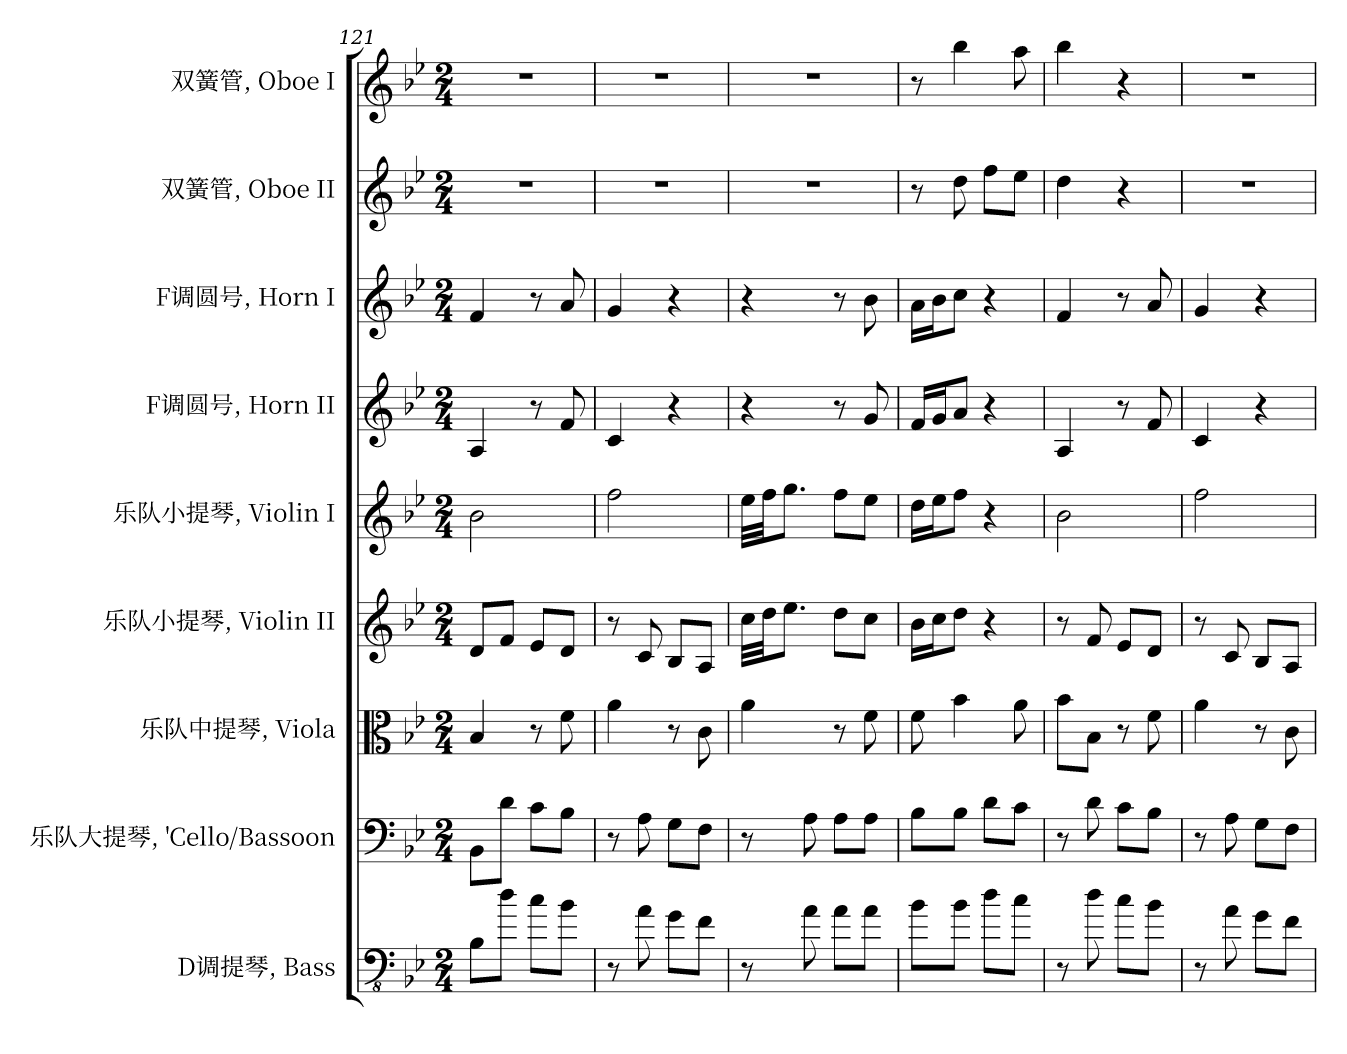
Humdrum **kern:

**kern	**kern	**kern	**kern	**kern	**kern	**kern	**kern	**kern
*part9	*part8	*part7	*part6	*part5	*part4	*part3	*part2	*part1
*staff9	*staff8	*staff7	*staff6	*staff5	*staff4	*staff3	*staff2	*staff1
*I"D调提琴, Bass	*I"乐队大提琴, 'Cello/Bassoon	*I"乐队中提琴, Viola	*I"乐队小提琴, Violin II	*I"乐队小提琴, Violin I	*I"F调圆号, Horn II	*I"F调圆号, Horn I	*I"双簧管, Oboe II	*I"双簧管, Oboe I
*	*	*	*	*	*I'F Hn.	*I'F Hn.	*I'Ob.	*I'Ob.
*clefFv4	*clefF4	*clefC3	*clefG2	*clefG2	*clefG2	*clefG2	*clefG2	*clefG2
*ITrd7c12	*	*	*	*	*ITrd4c7	*ITrd4c7	*	*
*k[b-e-]	*k[b-e-]	*k[b-e-]	*k[b-e-]	*k[b-e-]	*k[b-e-a-]	*k[b-e-a-]	*k[b-e-]	*k[b-e-]
*M2/4	*M2/4	*M2/4	*M2/4	*M2/4	*M2/4	*M2/4	*M2/4	*M2/4
=121	=121	=121	=121	=121	=121	=121	=121	=121
8BBB-\L	8BB-\L	4B-/	8d/L	2b-\	4D/	4B-/	2r	2r
8D\J	8d\J	.	8f/J	.	.	.	.	.
8C\L	8c\L	8r	8e-/L	.	8r	8r	.	.
8BB-\J	8B-\J	8f\	8d/J	.	8B-/	8d/	.	.
=122	=122	=122	=122	=122	=122	=122	=122	=122
8r	8r	4a\	8r	2ff\	4F/	4c/	2r	2r
8AA\	8A\	.	8c/	.	.	.	.	.
8GG\L	8G\L	8r	8B-/L	.	4r	4r	.	.
8FF\J	8F\J	8c\	8A/J	.	.	.	.	.
=123	=123	=123	=123	=123	=123	=123	=123	=123
8r	8r	4a\	32cc\LLL	32ee-\LLL	4r	4r	2r	2r
.	.	.	32dd\JJ	32ff\JJ	.	.	.	.
.	.	.	8.ee-\J	8.gg\J	.	.	.	.
8AA\	8A\	.	.	.	.	.	.	.
8AA\L	8A\L	8r	8dd\L	8ff\L	8r	8r	.	.
8AA\J	8A\J	8f\	8cc\J	8ee-\J	8c/	8e-\	.	.
!!LO:PB:g=z
=124	=124	=124	=124	=124	=124	=124	=124	=124
8BB-\L	8B-\L	8f\	16b-\LL	16dd\LL	16B-/LL	16d\LL	8r	8r
.	.	.	16cc\J	16ee-\J	16c/J	16e-\J	.	.
8BB-\J	8B-\J	4b-\	8dd\J	8ff\J	8d/J	8f\J	8dd\	4bb-\
8D\L	8d\L	.	4r	4r	4r	4r	8ff\L	.
8C\J	8c\J	8a\	.	.	.	.	8ee-\J	8aa\
=125	=125	=125	=125	=125	=125	=125	=125	=125
8r	8r	8b-\L	8r	2b-\	4D/	4B-/	4dd\	4bb-\
8D\	8d\	8B-\J	8f/	.	.	.	.	.
8C\L	8c\L	8r	8e-/L	.	8r	8r	4r	4r
8BB-\J	8B-\J	8f\	8d/J	.	8B-/	8d/	.	.
=126	=126	=126	=126	=126	=126	=126	=126	=126
8r	8r	4a\	8r	2ff\	4F/	4c/	2r	2r
8AA\	8A\	.	8c/	.	.	.	.	.
8GG\L	8G\L	8r	8B-/L	.	4r	4r	.	.
8FF\J	8F\J	8c\	8A/J	.	.	.	.	.
=	=	=	=	=	=	=	=	=
*-	*-	*-	*-	*-	*-	*-	*-	*-
